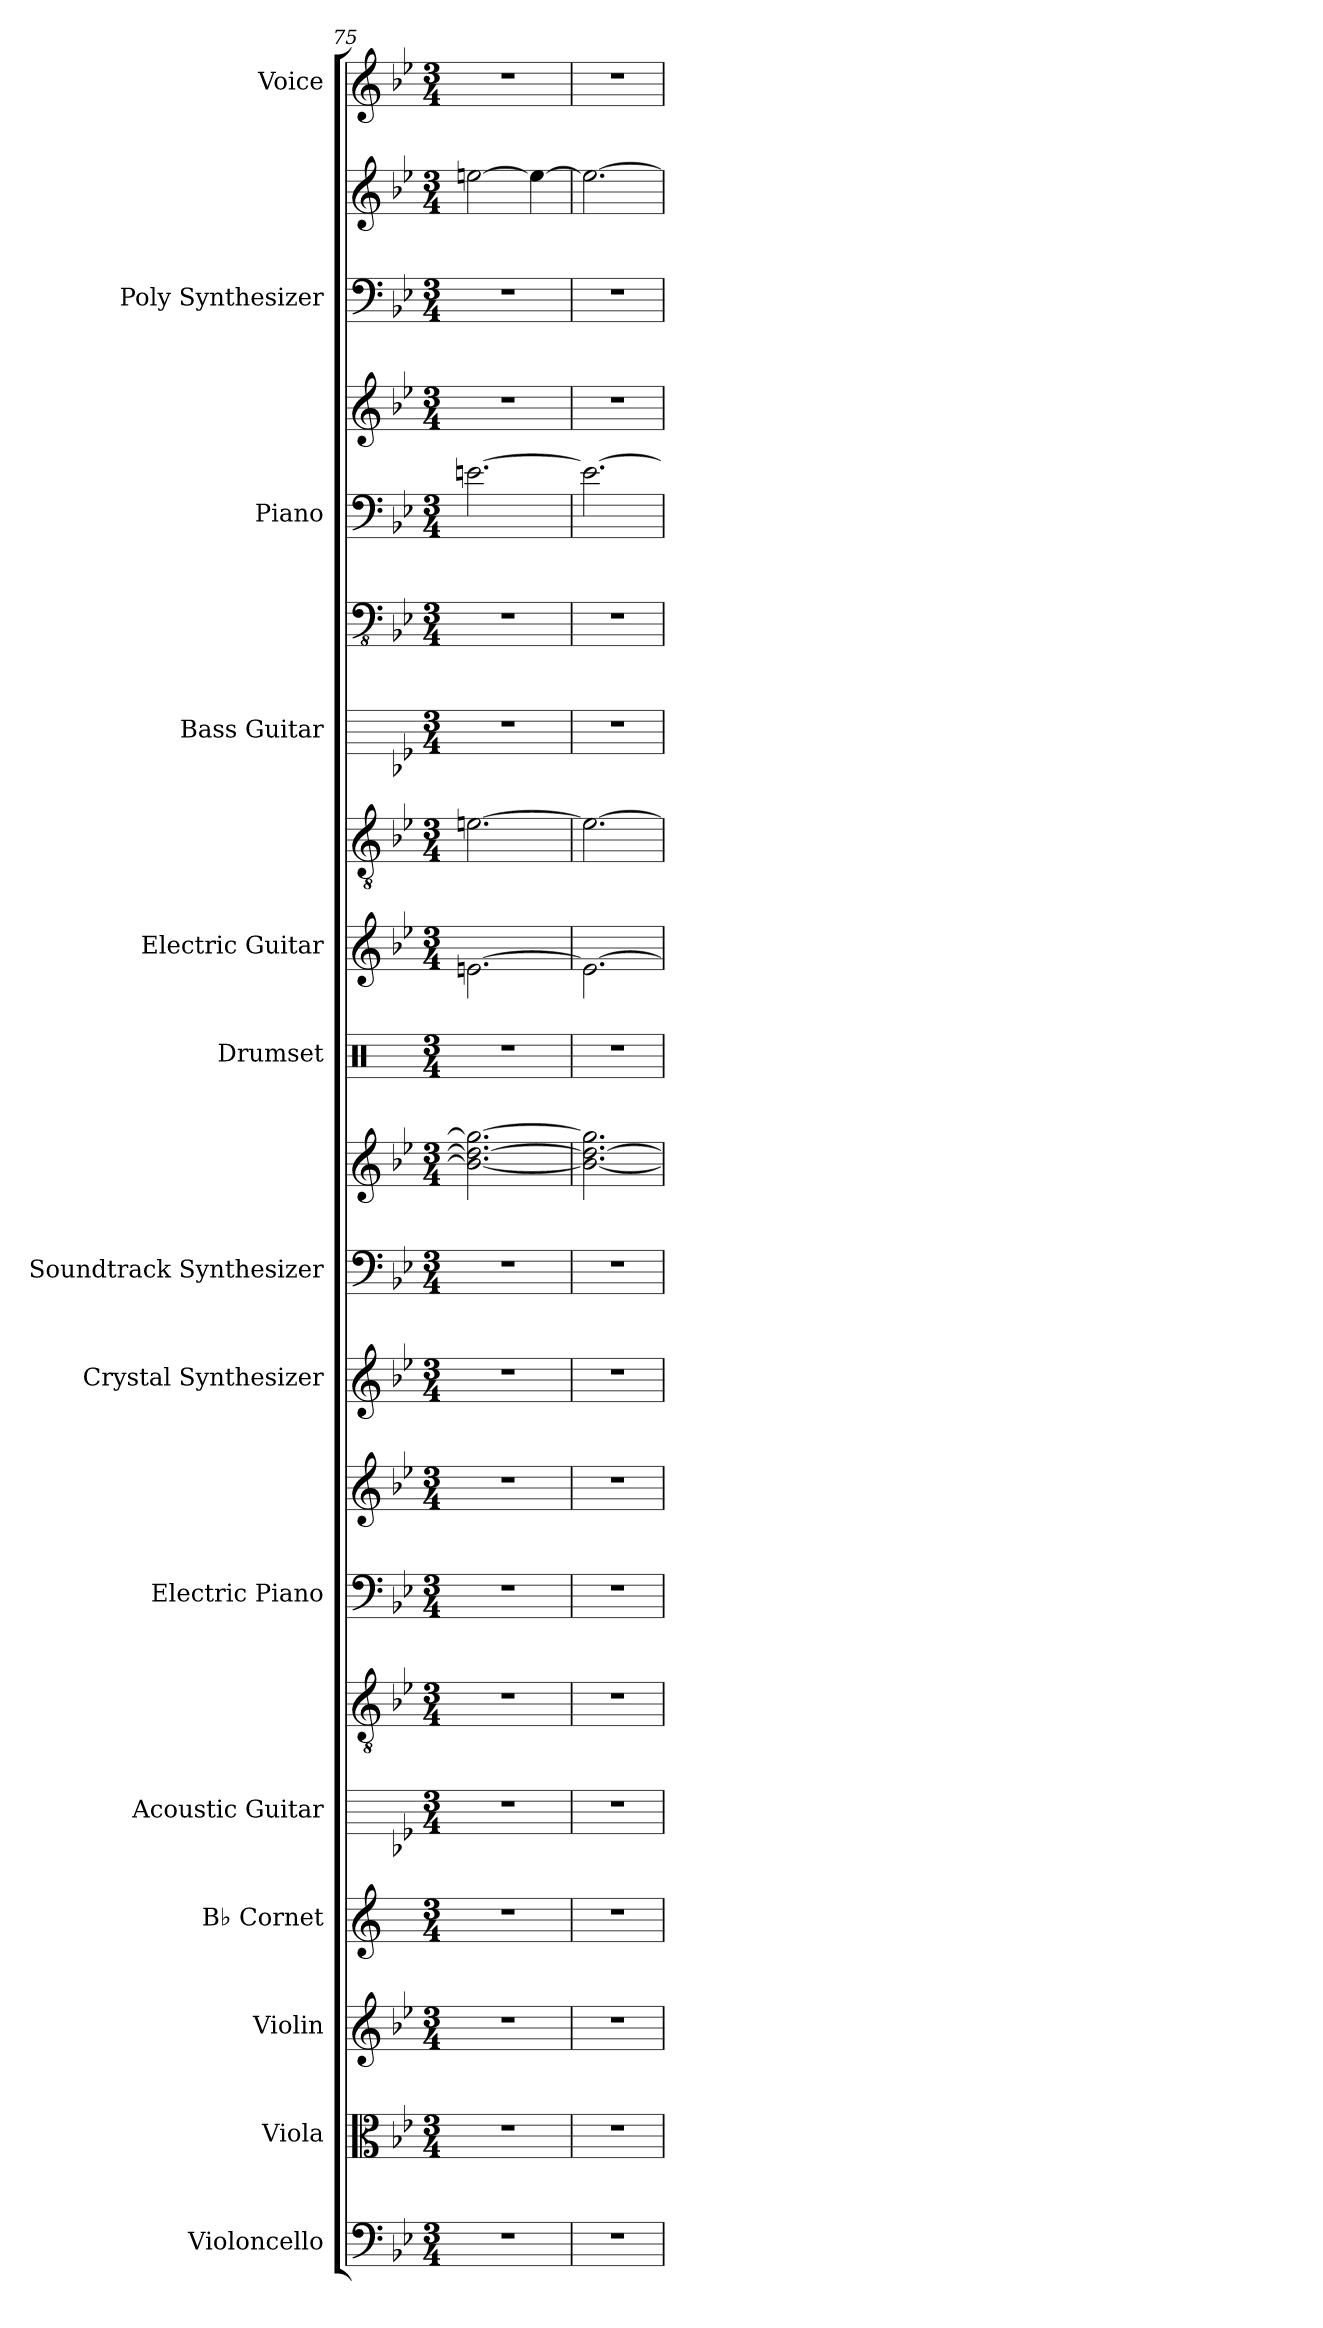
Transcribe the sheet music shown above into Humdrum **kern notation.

**kern	**kern	**kern	**kern	**kern	**kern	**kern	**kern	**kern	**kern	**kern	**kern	**kern	**kern	**kern	**kern	**kern	**kern	**kern	**kern	**kern
*part14	*part13	*part12	*part11	*part10	*part10	*part9	*part9	*part8	*part7	*part7	*part6	*part5	*part5	*part4	*part4	*part3	*part3	*part2	*part2	*part1
*staff21	*staff20	*staff19	*staff18	*staff17	*staff16	*staff15	*staff14	*staff13	*staff12	*staff11	*staff10	*staff9	*staff8	*staff7	*staff6	*staff5	*staff4	*staff3	*staff2	*staff1
*I"Violoncello	*I"Viola	*I"Violin	*I"B♭ Cornet	*I"Acoustic Guitar	*	*I"Electric Piano	*	*I"Crystal Synthesizer	*I"Soundtrack Synthesizer	*	*I"Drumset	*I"Electric Guitar	*	*I"Bass Guitar	*	*I"Piano	*	*I"Poly Synthesizer	*	*I"Voice
*I'Vc.	*I'Vla.	*I'Vln.	*I'B♭ Cnt.	*I'Guit.	*	*I'El. Pno.	*	*I'Synth.	*I'Synth.	*	*I'Drs.	*I'El. Guit.	*	*I'B. Guit.	*	*I'Pno.	*	*I'Synth.	*	*I'Vo.
*clefF4	*clefC3	*clefG2	*clefG2	*	*clefGv2	*clefF4	*clefG2	*clefG2	*clefF4	*clefG2	*clefX	*	*clefGv2	*	*clefFv4	*clefF4	*clefG2	*clefF4	*clefG2	*clefG2
*	*	*	*ITrd1c2	*	*	*	*	*	*	*	*	*	*	*	*	*	*	*	*	*
*k[b-e-]	*k[b-e-]	*k[b-e-]	*k[b-e-]	*k[b-e-]	*k[b-e-]	*k[b-e-]	*k[b-e-]	*k[b-e-]	*k[b-e-]	*k[b-e-]	*k[]	*k[b-e-]	*k[b-e-]	*k[b-e-]	*k[b-e-]	*k[b-e-]	*k[b-e-]	*k[b-e-]	*k[b-e-]	*k[b-e-]
*M3/4	*M3/4	*M3/4	*M3/4	*M3/4	*M3/4	*M3/4	*M3/4	*M3/4	*M3/4	*M3/4	*M3/4	*M3/4	*M3/4	*M3/4	*M3/4	*M3/4	*M3/4	*M3/4	*M3/4	*M3/4
=75	=75	=75	=75	=75	=75	=75	=75	=75	=75	=75	=75	=75	=75	=75	=75	=75	=75	=75	=75	=75
2.r	2.r	2.r	2.r	2.r	2.r	2.r	2.r	2.r	2.r	2.b-\_ 2.dd\_ 2.gg\_	2.r	[2.en\	[2.en\	2.r	2.r	[2.en\	2.r	2.r	[2een\	2.r
.	.	.	.	.	.	.	.	.	.	.	.	.	.	.	.	.	.	.	4ee\_	.
=76	=76	=76	=76	=76	=76	=76	=76	=76	=76	=76	=76	=76	=76	=76	=76	=76	=76	=76	=76	=76
2.r	2.r	2.r	2.r	2.r	2.r	2.r	2.r	2.r	2.r	2.b-\_ 2.dd\_ 2.gg\]	2.r	2.e\_	2.e\_	2.r	2.r	2.e\_	2.r	2.r	2.ee\_	2.r
=	=	=	=	=	=	=	=	=	=	=	=	=	=	=	=	=	=	=	=	=
*-	*-	*-	*-	*-	*-	*-	*-	*-	*-	*-	*-	*-	*-	*-	*-	*-	*-	*-	*-	*-
